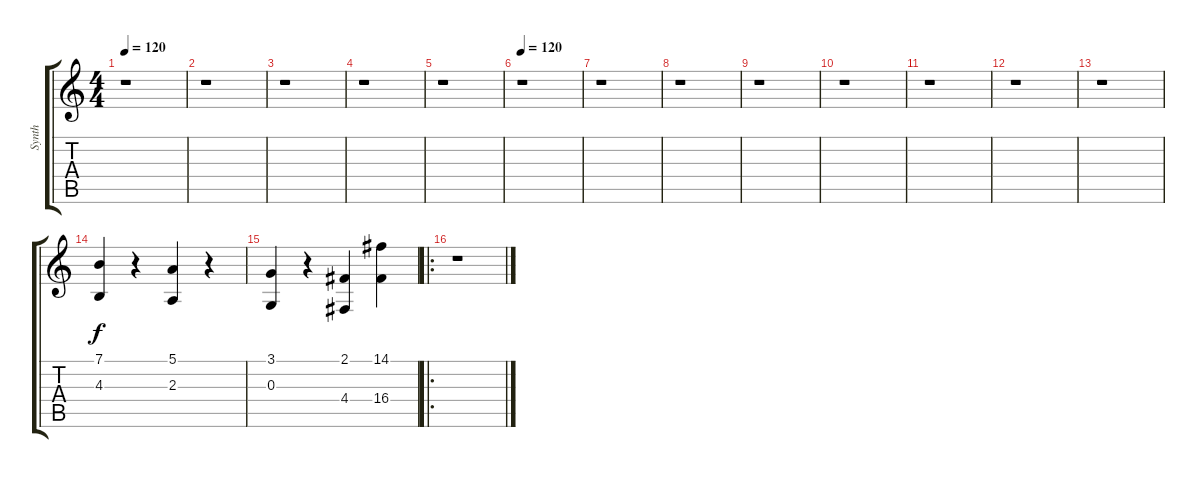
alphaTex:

\track ("Synth" "Synth") {instrument orchestrahit}
\staff {score tabs}
\tuning (E4 B3 G3 D3 A2 E2) {hide}
\ts (4 4)
\tempo 120
\tempo 100
\tempo 120
\clef g2
\ks c
r.1{dy f instrument orchestrahit} |
r.1 |
r.1 |
r.1 |
r.1 |
\tempo 120
r.1 |
r.1 |
r.1 |
r.1 |
r.1 |
r.1 |
r.1 |
r.1 |
(7.1 4.3).4 r.4 (5.1 2.3).4 r.4 |
(3.1 0.3).4 r.4 (2.1 4.4).4 (14.1 16.4).4 |
\ro
r.1
